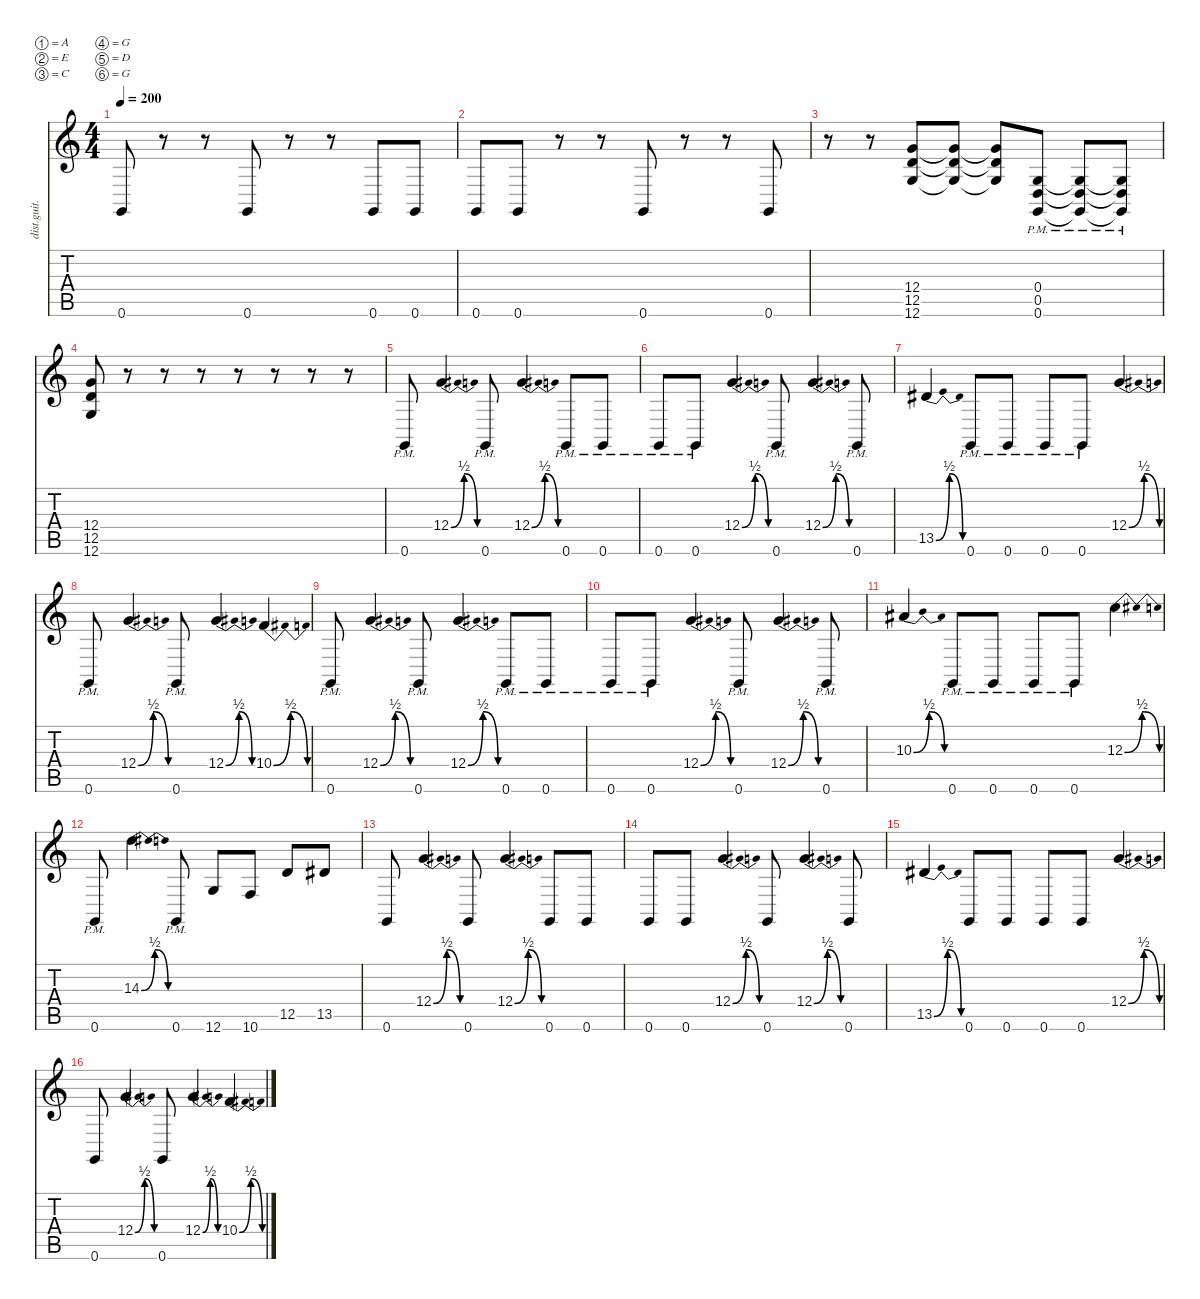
\defaultSystemsLayout 4
\hideDynamics
\bracketExtendMode nobrackets
\otherSystemsTrackNameOrientation horizontal
\track ("Distortion Guitar" "dist.guit.") {instrument distortionguitar}
\staff {score tabs}
\tuning (A3 E3 C3 G2 D2 G1)
\ts (4 4)
\tempo 200
\clef g2
\ks c
0.6.8{dy mf beam Up} r.8{beam Up} r.8{beam Up} 0.6.8{beam Up} r.8{beam Up} r.8{beam Up} 0.6.8{beam Up} 0.6.8{beam Up} |
0.6.8{beam Up} 0.6.8{beam Up} r.8{beam Up} r.8{beam Up} 0.6.8{beam Up} r.8{beam Up} r.8{beam Up} 0.6.8{beam Up} |
r.8{beam Down} r.8{beam Down} (12.6 12.5 12.4).8{beam Up} (12.6{t} 12.5{t} 12.4{t}).8{beam Up} (12.6{t} 12.5{t} 12.4{t}).8{beam Up} (0.6{pm} 0.5{pm} 0.4{pm}).8{beam Up} (0.6{pm t} 0.5{pm t} 0.4{pm t}).8{beam Up} (0.6{pm t} 0.5{pm t} 0.4{pm t}).8{beam Up} |
(12.6 12.5 12.4).8{beam Up} r.8{beam Up} r.8{beam Up} r.8{beam Up} r.8{beam Up} r.8{beam Up} r.8{beam Up} r.8{beam Up} |
0.6{pm}.8{beam Up} 12.4{be (bendrelease 0 0 9.6 2 20.4 2 30 0)}.4{beam Up} 0.6{pm}.8{beam Up} 12.4{be (bendrelease 0 0 10.2 2 20.4 2 30 0)}.4{beam Up} 0.6{pm}.8{beam Up} 0.6{pm}.8{beam Up} |
0.6{pm}.8{beam Up} 0.6{pm}.8{beam Up} 12.4{be (bendrelease 0 0 9.6 2 20.4 2 30 0)}.4{beam Up} 0.6{pm}.8{beam Up} 12.4{be (bendrelease 0 0 9.6 2 20.4 2 30 0)}.4{beam Up} 0.6{pm}.8{beam Up} |
13.5{be (bendrelease 0 0 9.6 2 20.4 2 30 0) acc #}.4{beam Up} 0.6{pm}.8{beam Up} 0.6{pm}.8{beam Up} 0.6{pm}.8{beam Up} 0.6{pm}.8{beam Up} 12.4{be (bendrelease 0 0 10.799999999999999 2 20.4 2 30 0)}.4{beam Up} |
0.6{pm}.8{beam Up} 12.4{be (bendrelease 0 0 9.6 2 20.4 2 30 0)}.4{beam Up} 0.6{pm}.8{beam Up} 12.4{be (bendrelease 0 0 10.799999999999999 2 20.4 2 30 0)}.4{beam Up} 10.4{be (bendrelease 0 0 9.6 2 20.4 2 30 0)}.4{beam Up} |
0.6{pm}.8{beam Up} 12.4{be (bendrelease 0 0 9.6 2 20.4 2 30 0)}.4{beam Up} 0.6{pm}.8{beam Up} 12.4{be (bendrelease 0 0 10.2 2 20.4 2 30 0)}.4{beam Up} 0.6{pm}.8{beam Up} 0.6{pm}.8{beam Up} |
0.6{pm}.8{beam Up} 0.6{pm}.8{beam Up} 12.4{be (bendrelease 0 0 9.6 2 20.4 2 30 0)}.4{beam Up} 0.6{pm}.8{beam Up} 12.4{be (bendrelease 0 0 9.6 2 20.4 2 30 0)}.4{beam Up} 0.6{pm}.8{beam Up} |
10.3{be (bendrelease 0 0 9 2 20.4 2 30 0) acc #}.4{beam Up} 0.6{pm}.8{beam Up} 0.6{pm}.8{beam Up} 0.6{pm}.8{beam Up} 0.6{pm}.8{beam Up} 12.3{be (bendrelease 0 0 9.6 2 20.4 2 30 0)}.4{beam Down} |
0.6{pm}.8{beam Up} 14.3{be (bendrelease 0 0 9 2 20.4 2 30 0)}.4{beam Down} 0.6{pm}.8{beam Up} 12.6.8{beam Up} 10.6.8{beam Up} 12.5.8{beam Up} 13.5{acc #}.8{beam Up} |
0.6.8{beam Up} 12.4{be (bendrelease 0 0 9.6 2 20.4 2 30 0)}.4{beam Up} 0.6.8{beam Up} 12.4{be (bendrelease 0 0 10.2 2 20.4 2 30 0)}.4{beam Up} 0.6.8{beam Up} 0.6.8{beam Up} |
0.6.8{beam Up} 0.6.8{beam Up} 12.4{be (bendrelease 0 0 9.6 2 20.4 2 30 0)}.4{beam Up} 0.6.8{beam Up} 12.4{be (bendrelease 0 0 9.6 2 20.4 2 30 0)}.4{beam Up} 0.6.8{beam Up} |
13.5{be (bendrelease 0 0 9.6 2 20.4 2 30 0) acc #}.4{beam Up} 0.6.8{beam Up} 0.6.8{beam Up} 0.6.8{beam Up} 0.6.8{beam Up} 12.4{be (bendrelease 0 0 10.799999999999999 2 20.4 2 30 0)}.4{beam Up} |
0.6.8{beam Up} 12.4{be (bendrelease 0 0 9.6 2 20.4 2 30 0)}.4{beam Up} 0.6.8{beam Up} 12.4{be (bendrelease 0 0 10.799999999999999 2 20.4 2 30 0)}.4{beam Up} 10.4{be (bendrelease 0 0 9.6 2 20.4 2 30 0)}.4{beam Up}
